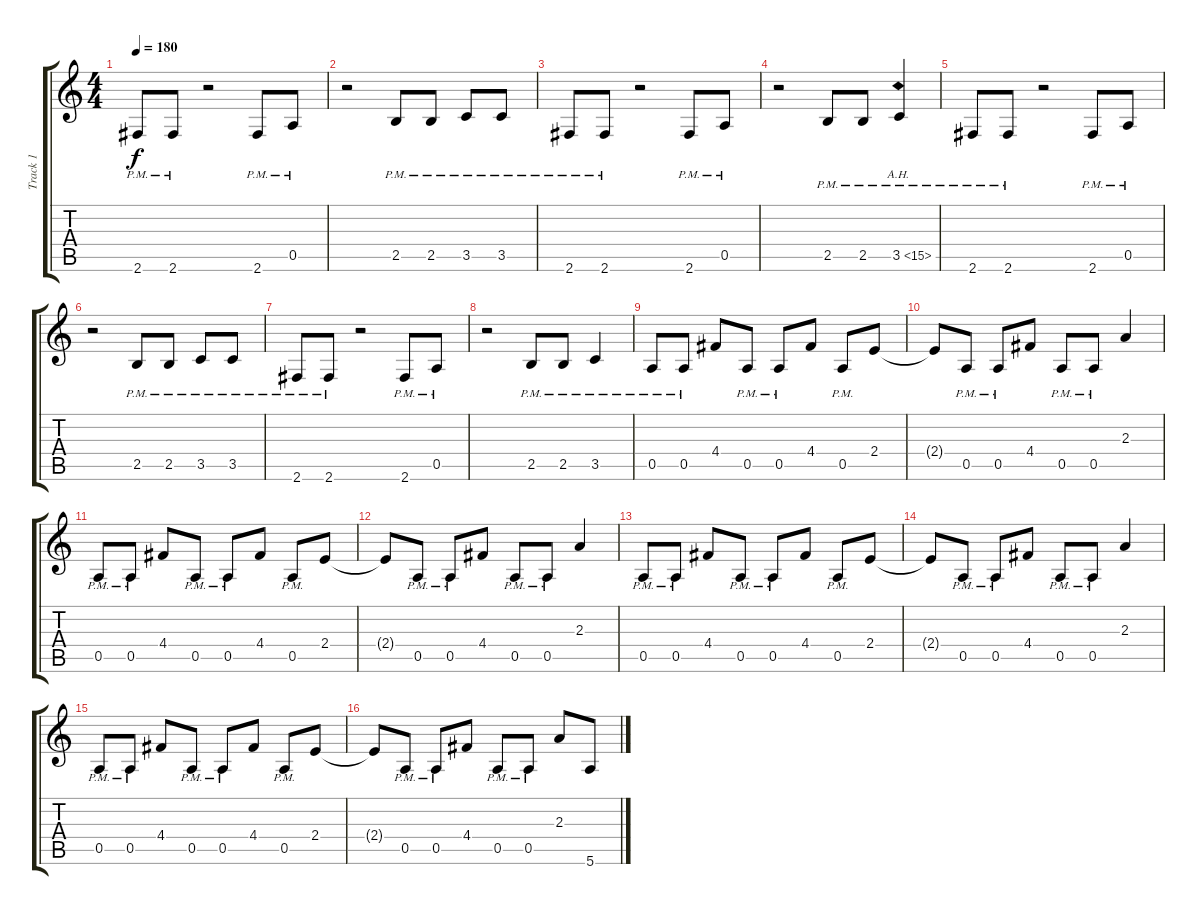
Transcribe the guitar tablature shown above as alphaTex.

\track ("Track 1" "Track 1") {instrument overdrivenguitar}
\staff {score tabs}
\tuning (E4 B3 G3 D3 A2 E2) {hide}
\ts (4 4)
\tempo 180
\clef g2
\ks c
2.6{pm}.8{dy f} 2.6{pm}.8 r.2 2.6{pm}.8 0.5{pm}.8 |
r.2 2.5{pm}.8 2.5{pm}.8 3.5{pm}.8 3.5{pm}.8 |
2.6{pm}.8 2.6{pm}.8 r.2 2.6{pm}.8 0.5{pm}.8 |
r.2 2.5{pm}.8 2.5{pm}.8 3.5{ah 12 pm}.4 |
2.6{pm}.8 2.6{pm}.8 r.2 2.6{pm}.8 0.5{pm}.8 |
r.2 2.5{pm}.8 2.5{pm}.8 3.5{pm}.8 3.5{pm}.8 |
2.6{pm}.8 2.6{pm}.8 r.2 2.6{pm}.8 0.5{pm}.8 |
r.2 2.5{pm}.8 2.5{pm}.8 3.5{pm}.4 |
0.5{pm}.8 0.5{pm}.8 4.4.8 0.5{pm}.8 0.5{pm}.8 4.4.8 0.5{pm}.8 2.4.8 |
2.4{t}.8 0.5{pm}.8 0.5{pm}.8 4.4.8 0.5{pm}.8 0.5{pm}.8 2.3.4 |
0.5{pm}.8 0.5{pm}.8 4.4.8 0.5{pm}.8 0.5{pm}.8 4.4.8 0.5{pm}.8 2.4.8 |
2.4{t}.8 0.5{pm}.8 0.5{pm}.8 4.4.8 0.5{pm}.8 0.5{pm}.8 2.3.4 |
0.5{pm}.8 0.5{pm}.8 4.4.8 0.5{pm}.8 0.5{pm}.8 4.4.8 0.5{pm}.8 2.4.8 |
2.4{t}.8 0.5{pm}.8 0.5{pm}.8 4.4.8 0.5{pm}.8 0.5{pm}.8 2.3.4 |
0.5{pm}.8 0.5{pm}.8 4.4.8 0.5{pm}.8 0.5{pm}.8 4.4.8 0.5{pm}.8 2.4.8 |
2.4{t}.8 0.5{pm}.8 0.5{pm}.8 4.4.8 0.5{pm}.8 0.5{pm}.8 2.3.8 5.6.8
